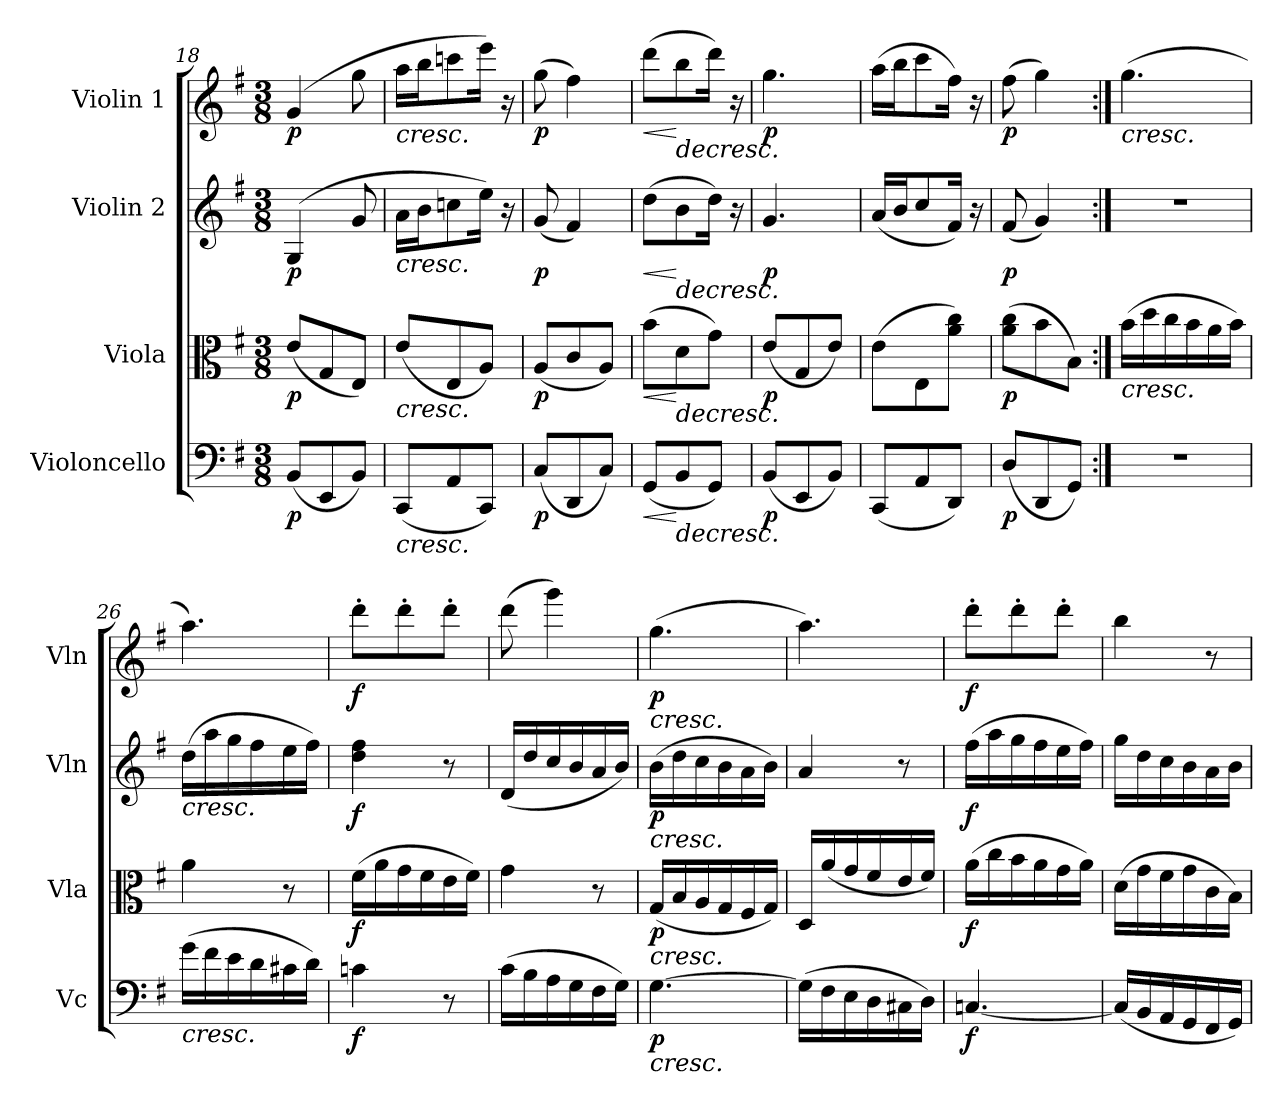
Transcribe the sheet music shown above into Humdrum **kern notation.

**kern	**dynam	**kern	**dynam	**kern	**dynam	**kern	**dynam
*part4	*part4	*part3	*part3	*part2	*part2	*part1	*part1
*staff4	*staff4	*staff3	*staff3	*staff2	*staff2	*staff1	*staff1
*I"Violoncello	*	*I"Viola	*	*I"Violin 2	*	*I"Violin 1	*
*I'Vc	*	*I'Vla	*	*I'Vln	*	*I'Vln	*
*clefF4	*	*clefC3	*	*clefG2	*	*clefG2	*
*k[f#]	*	*k[f#]	*	*k[f#]	*	*k[f#]	*
*M3/8	*	*M3/8	*	*M3/8	*	*M3/8	*
=18	=18	=18	=18	=18	=18	=18	=18
!	!LO:DY:b	!	!LO:DY:b	!	!LO:DY:b	!	!LO:DY:b
(8BB/L	p	(8e/L	p	(4G/	p	(4g/	p
8EE/	.	8G/	.	.	.	.	.
8BB/J)	.	8E/J)	.	8g/	.	8gg\	.
=19	=19	=19	=19	=19	=19	=19	=19
!	!LO:HP:b	!	!LO:HP:b	!	!LO:HP:b	!	!LO:HP:b
(8CC/L	<	(8e/L	<	16a\LL	<	16aa\LL	<
.	.	.	.	16b\J	.	16bb\J	.
8AA/	.	8E/	.	8ccn\	.	8cccn\	.
8CC/J)	.	8A/J)	.	16ee\Jk)	.	16eee\Jk)	.
.	.	.	.	16r	.	16r	.
!!LO:LB:g=z
=20	=20	=20	=20	=20	=20	=20	=20
!	!LO:DY:b	!	!LO:DY:b	!	!LO:DY:b	!	!LO:DY:b
(8C/L	p	(8A/L	p	(8g/	p	(8gg\	p
8DD/	.	8c/	.	4f#/)	.	4ff#\)	.
8C/J)	.	8A/J)	.	.	.	.	.
=21	=21	=21	=21	=21	=21	=21	=21
!	!LO:HP:b	!	!LO:HP:b	!	!LO:HP:b	!	!LO:HP:b
(8GG/L	<	(8b\L	<	(8dd\L	<	(8ddd\L	<
!	!LO:HP:n=1:b	!	!LO:HP:n=1:b	!	!LO:HP:n=1:b	!	!LO:HP:n=1:b
8BB/	[ >	8d\	[ >	8b\	[ >	8bb\	[ >
8GG/J)	[	8g\J)	[	16dd\Jk)	[	16ddd\Jk)	[
.	.	.	.	16r	.	16r	.
=22	=22	=22	=22	=22	=22	=22	=22
!	!LO:DY:b	!	!LO:DY:b	!	!LO:DY:b	!	!LO:DY:b
(8BB/L	p	(8e/L	p	4.g/	p	4.gg\	p
8EE/	.	8G/	.	.	.	.	.
8BB/J)	.	8e/J)	.	.	.	.	.
=23	=23	=23	=23	=23	=23	=23	=23
(8CC/L	.	(8e\L	.	(16a/LL	.	(16aa\LL	.
.	.	.	.	16b/J	.	16bb\J	.
8AA/	.	8E\	.	8cc/	.	8ccc\	.
8DD/J)	.	8a\ 8cc\J)	.	16f#/Jk)	.	16ff#\Jk)	.
.	.	.	.	16r	]	16r	]
.	]	.	]	.	.	.	.
=24	=24	=24	=24	=24	=24	=24	=24
!	!LO:DY:b	!	!LO:DY:b	!	!LO:DY:b	!	!LO:DY:b
(8D/L	p	(8a\ 8cc\L	p	(8f#/	p	(8ff#\	p
8DD/	.	8b\	.	4g/)	.	4gg\)	.
8GG/J)	.	8B\J)	.	.	.	.	.
=25:|!	=25:|!	=25:|!	=25:|!	=25:|!	=25:|!	=25:|!	=25:|!
!	!	!	!	!	!	!LO:TX:b:i:t=cresc.	!
!	!	!LO:TX:b:i:t=cresc.	!	!	!	!	!
4.r	.	(16b\LL	.	4.r	.	(4.gg\	.
.	.	16dd\	.	.	.	.	.
.	.	16cc\	.	.	.	.	.
.	.	16b\	.	.	.	.	.
.	.	16a\	.	.	.	.	.
.	.	16b\JJ)	.	.	.	.	.
=26	=26	=26	=26	=26	=26	=26	=26
!	!	!	!	!LO:TX:b:i:t=cresc.	!	!	!
!LO:TX:b:i:t=cresc.	!	!	!	!	!	!	!
(16g\LL	.	4a\	.	(16dd\LL	.	4.aa\)	.
16f#\	.	.	.	16aa\	.	.	.
16e\	.	.	.	16gg\	.	.	.
16d\	.	.	.	16ff#\	.	.	.
16c#X\	.	8r	.	16ee\	.	.	.
16d\JJ)	.	.	.	16ff#\JJ)	.	.	.
=27	=27	=27	=27	=27	=27	=27	=27
!	!LO:DY:b	!	!LO:DY:b	!	!LO:DY:b	!	!LO:DY:b
4cn\	f	(16f#\LL	f	4dd\ 4ff#\	f	8ddd'\L	f
.	.	16a\	.	.	.	.	.
.	.	16g\	.	.	.	8ddd'\	.
.	.	16f#\	.	.	.	.	.
8r	.	16e\	.	8r	.	8ddd'\J	.
.	.	16f#\JJ)	.	.	.	.	.
!!LO:PB:g=z
=28	=28	=28	=28	=28	=28	=28	=28
(16c\LL	.	4g\	.	(16d/LL	.	(8ddd\	.
16B\	.	.	.	16dd/	.	.	.
16A\	.	.	.	16cc/	.	4ggg\)	.
16G\	.	.	.	16b/	.	.	.
16F#\	.	8r	.	16a/	.	.	.
16G\JJ)	.	.	.	16b/JJ)	.	.	.
!!LO:PB:g=z
=29	=29	=29	=29	=29	=29	=29	=29
!	!	!	!	!	!	!LO:TX:b:i:t=cresc.	!
!	!	!	!	!LO:TX:b:i:t=cresc.	!	!	!
!	!	!LO:TX:b:i:t=cresc.	!	!	!	!	!
!LO:TX:b:i:t=cresc.	!	!	!	!	!	!	!
!	!LO:DY:b	!	!LO:DY:b	!	!LO:DY:b	!	!LO:DY:b
[4.G\	p	(16G/LL	p	(16b\LL	p	(4.gg\	p
.	.	16B/	.	16dd\	.	.	.
.	.	16A/	.	16cc\	.	.	.
.	.	16G/	.	16b\	.	.	.
.	.	16F#/	.	16a\	.	.	.
.	.	16G/JJ)	.	16b\JJ)	.	.	.
=30	=30	=30	=30	=30	=30	=30	=30
(16G\LL]	.	16D/LL	.	4a/	.	4.aa\)	.
16F#\	.	(16a/	.	.	.	.	.
16E\	.	16g/	.	.	.	.	.
16D\	.	16f#/	.	.	.	.	.
16C#X\	.	16e/	.	8r	.	.	.
16D\JJ)	.	16f#/JJ)	.	.	.	.	.
=31	=31	=31	=31	=31	=31	=31	=31
!	!LO:DY:b	!	!LO:DY:b	!	!LO:DY:b	!	!LO:DY:b
[4.Cn/	f	(16a\LL	f	(16ff#\LL	f	8ddd'\L	f
.	.	16cc\	.	16aa\	.	.	.
.	.	16b\	.	16gg\	.	8ddd'\	.
.	.	16a\	.	16ff#\	.	.	.
.	.	16g\	.	16ee\	.	8ddd'\J	.
.	.	16a\JJ)	.	16ff#\JJ)	.	.	.
=32	=32	=32	=32	=32	=32	=32	=32
(16C/LL]	.	(16d\LL	.	16gg\LL	.	4bb\	.
16BB/	.	16g\	.	16dd\	.	.	.
16AA/	.	16f#\	.	16cc\	.	.	.
16GG/	.	16g\	.	16b\	.	.	.
16FF#/	.	16c\	.	16a\	.	8r	.
16GG/JJ)	.	16B\JJ)	.	16b\JJ	.	.	.
=	=	=	=	=	=	=	=
*-	*-	*-	*-	*-	*-	*-	*-
